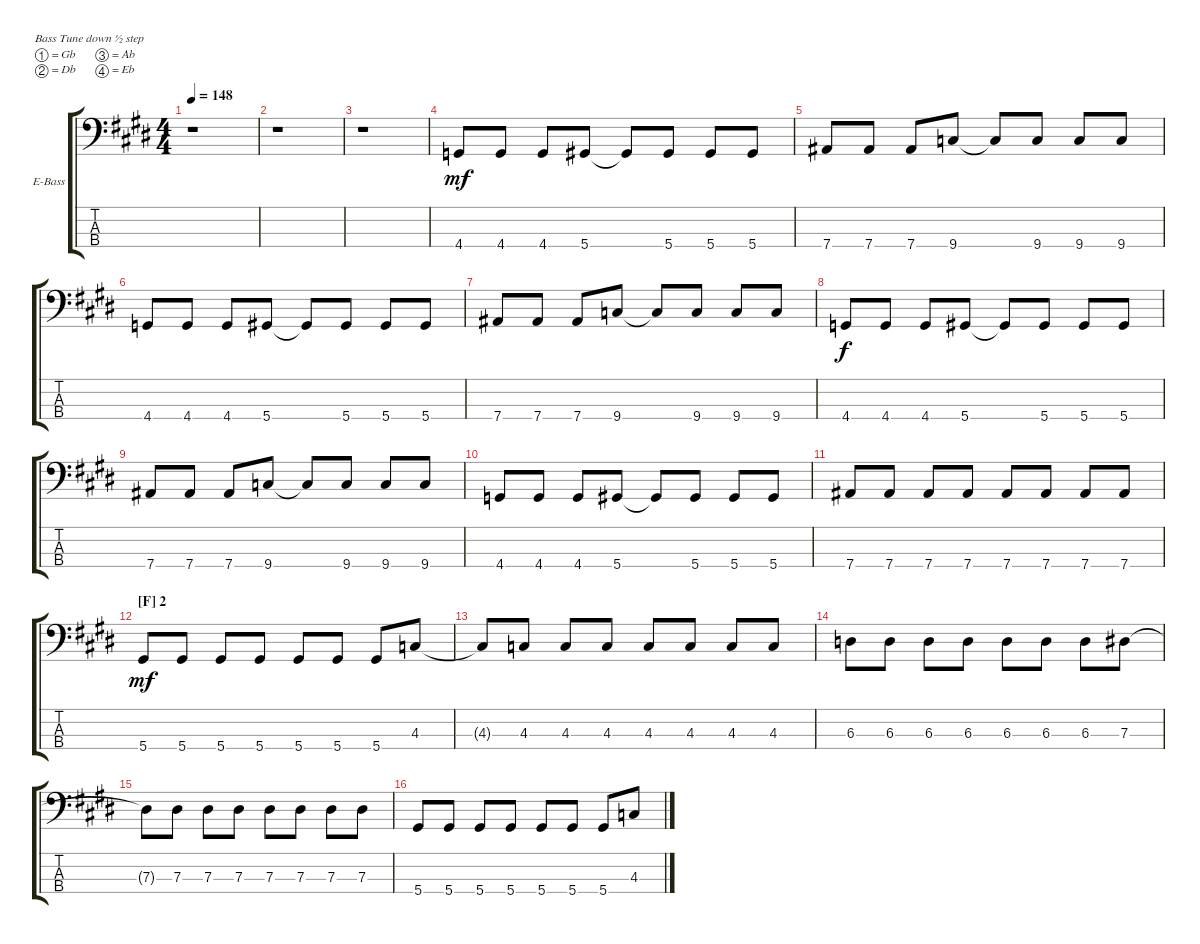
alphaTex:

\bracketExtendMode groupsimilarinstruments
\firstSystemTrackNameOrientation horizontal
\otherSystemsTrackNameOrientation horizontal
\track ("Satoma" "E-Bass") {instrument electricbassfinger}
\staff {score tabs}
\tuning (Gb2 Db2 Ab1 Eb1)
\ts (4 4)
\tempo 148
\clef f4
\ks e
r.1{dy f} |
r.1 |
r.1 |
4.4.8{dy mf} 4.4.8 4.4.8 5.4.8 5.4{t}.8 5.4.8 5.4.8 5.4.8 |
7.4.8 7.4.8 7.4.8 9.4.8 9.4{t}.8 9.4.8 9.4.8 9.4.8 |
4.4.8 4.4.8 4.4.8 5.4.8 5.4{t}.8 5.4.8 5.4.8 5.4.8 |
7.4.8 7.4.8 7.4.8 9.4.8 9.4{t}.8 9.4.8 9.4.8 9.4.8 |
4.4.8{dy f} 4.4.8 4.4.8 5.4.8 5.4{t}.8 5.4.8 5.4.8 5.4.8 |
7.4.8 7.4.8 7.4.8 9.4.8 9.4{t}.8 9.4.8 9.4.8 9.4.8 |
4.4.8 4.4.8 4.4.8 5.4.8 5.4{t}.8 5.4.8 5.4.8 5.4.8 |
7.4.8 7.4.8 7.4.8 7.4.8 7.4.8 7.4.8 7.4.8 7.4.8 |
\section ("F" "2")
5.4.8{dy mf} 5.4.8 5.4.8 5.4.8 5.4.8 5.4.8 5.4.8 4.3.8 |
4.3{t}.8 4.3.8 4.3.8 4.3.8 4.3.8 4.3.8 4.3.8 4.3.8 |
6.3.8 6.3.8 6.3.8 6.3.8 6.3.8 6.3.8 6.3.8 7.3.8 |
7.3{t}.8 7.3.8 7.3.8 7.3.8 7.3.8 7.3.8 7.3.8 7.3.8 |
5.4.8 5.4.8 5.4.8 5.4.8 5.4.8 5.4.8 5.4.8 4.3.8
